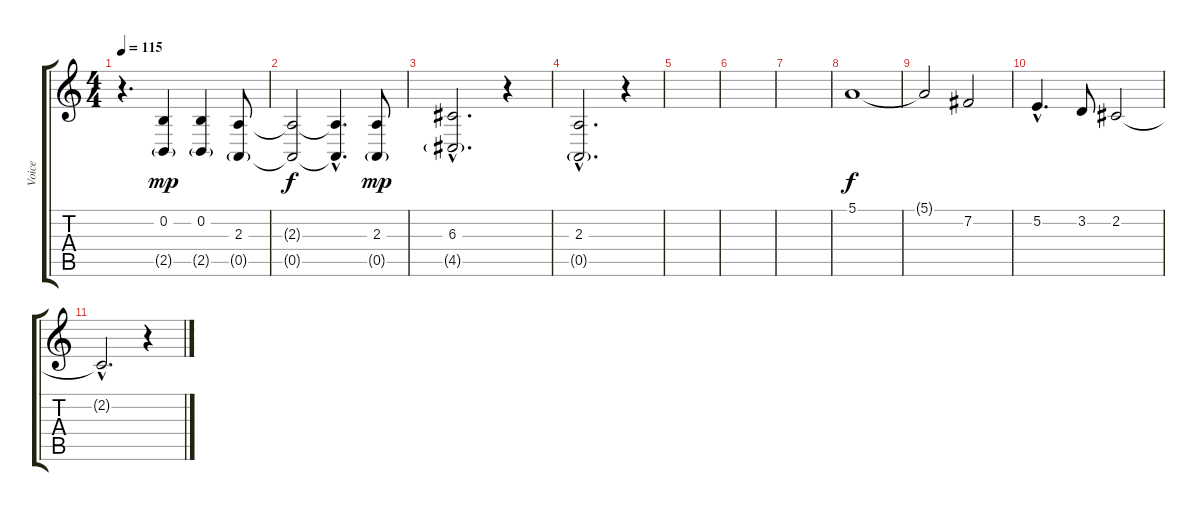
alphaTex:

\track ("Voice" "Voice") {instrument flute}
\staff {score tabs}
\tuning (E4 B3 G3 D3 A2 E2) {hide}
\ts (4 4)
\tempo 115
\clef g2
\ks c
r.4{d dy mp} (0.2 2.5{g}).4 (0.2 2.5{g}).4 (2.3 0.5{g}).8 |
(2.3{t} 0.5{t}).2{dy f} (2.3{hac t} 0.5{hac t}).4{d} (2.3 0.5{g}).8{dy mp} |
(6.3{hac} 4.5{g hac}).2{d} r.4 |
(2.3{hac} 0.5{g hac}).2{d} r.4 |
|
|
|
5.1.1{dy f} |
5.1{t}.2 7.2.2 |
5.2{hac}.4{d} 3.2.8 2.2.2 |
2.2{hac t}.2{d} r.4
